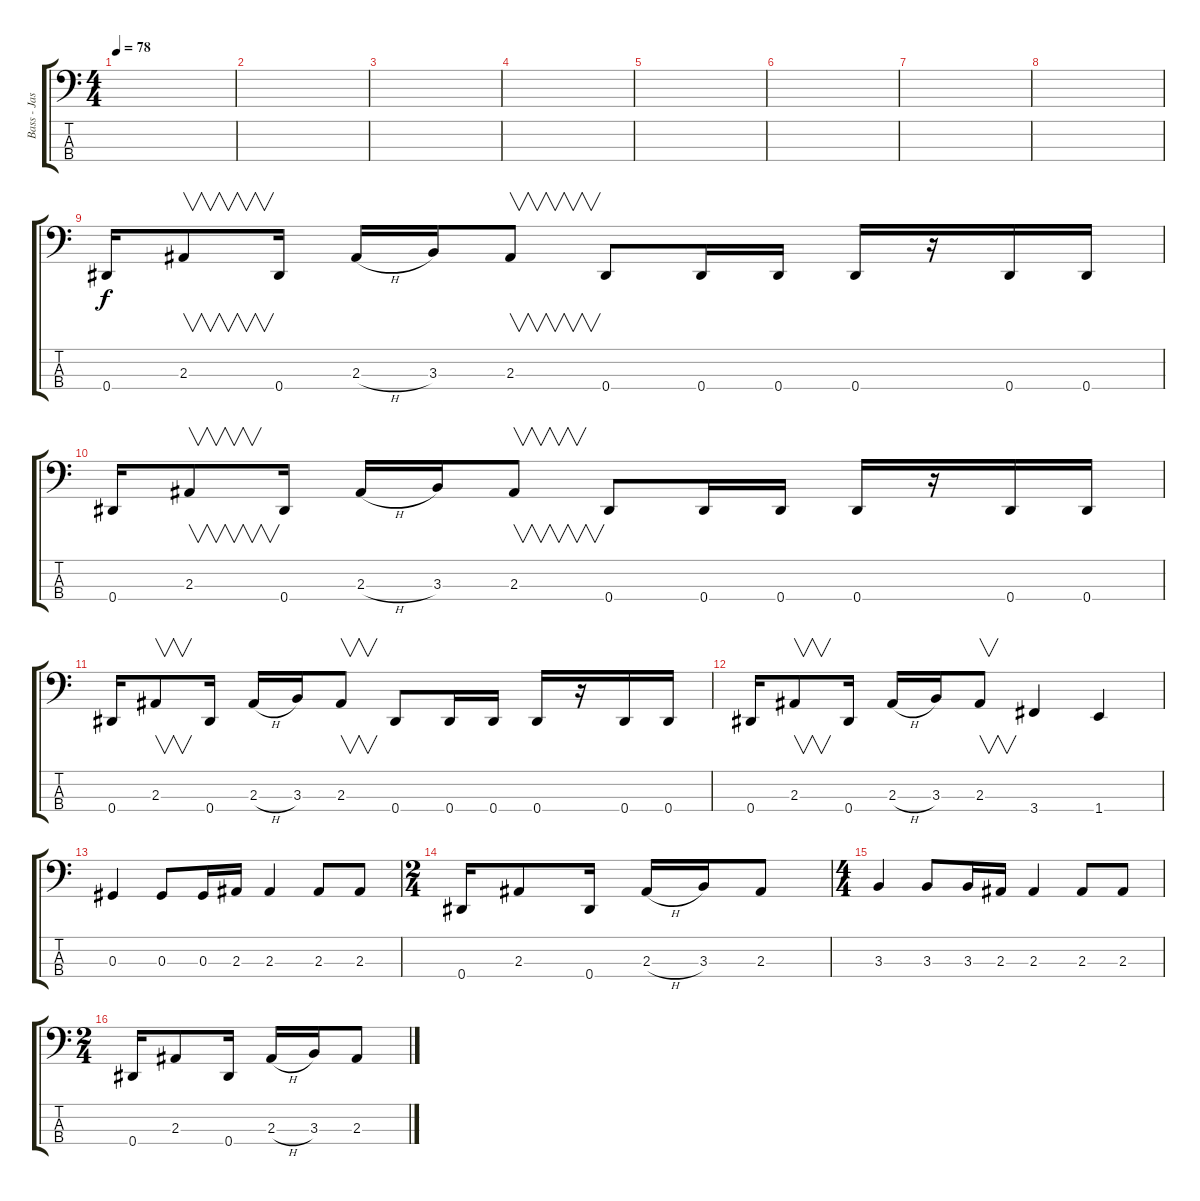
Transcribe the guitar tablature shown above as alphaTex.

\track ("Bass - Jason" "Bass - Jas") {instrument electricbasspick}
\staff {score tabs}
\tuning (Gb2 Db2 Ab1 Eb1) {hide}
\ts (4 4)
\tempo 78
\clef f4
\ks c
|
|
|
|
|
|
|
|
0.4.16 2.3.8{v} 0.4.16 2.3{h}.16 3.3.16 2.3.8{v} 0.4.8 0.4.16 0.4.16 0.4.16 r.16 0.4.16 0.4.16 |
0.4.16 2.3.8{v} 0.4.16 2.3{h}.16 3.3.16 2.3.8{v} 0.4.8 0.4.16 0.4.16 0.4.16 r.16 0.4.16 0.4.16 |
0.4.16 2.3.8{v} 0.4.16 2.3{h}.16 3.3.16 2.3.8{v} 0.4.8 0.4.16 0.4.16 0.4.16 r.16 0.4.16 0.4.16 |
0.4.16 2.3.8{v} 0.4.16 2.3{h}.16 3.3.16 2.3.8{v} 3.4.4 1.4.4 |
0.3.4 0.3.8 0.3.16 2.3.16 2.3.4 2.3.8 2.3.8 |
\ts (2 4)
0.4.16 2.3.8 0.4.16 2.3{h}.16 3.3.16 2.3.8 |
\ts (4 4)
3.3.4 3.3.8 3.3.16 2.3.16 2.3.4 2.3.8 2.3.8 |
\ts (2 4)
0.4.16 2.3.8 0.4.16 2.3{h}.16 3.3.16 2.3.8
